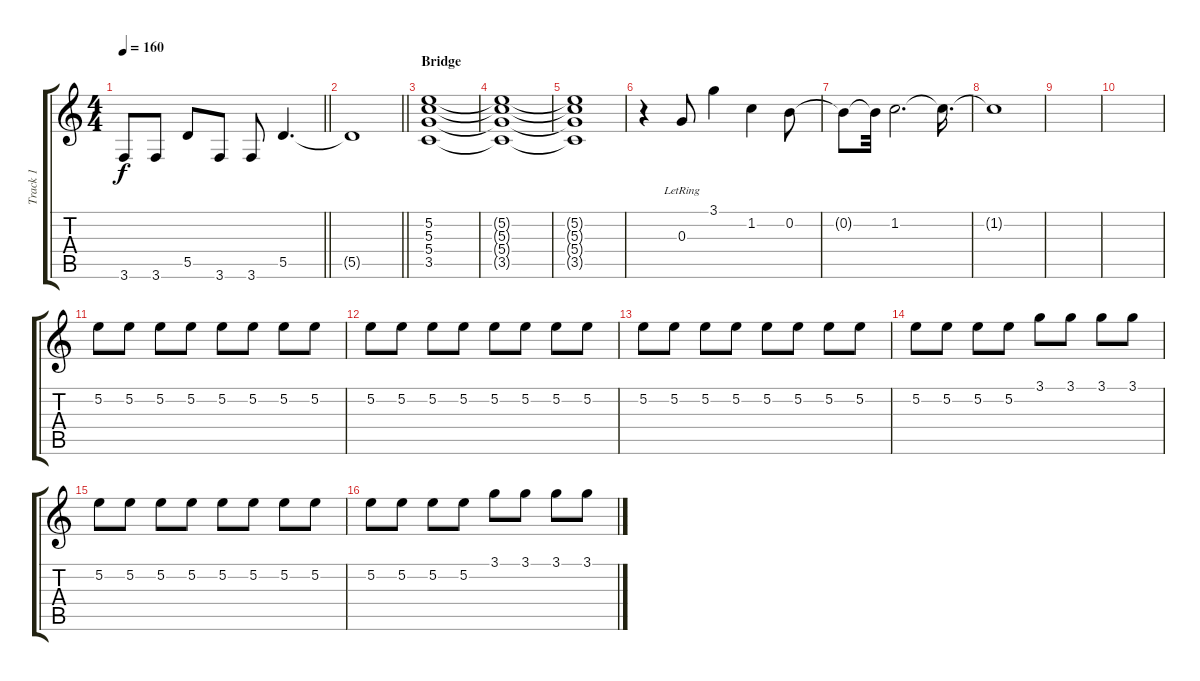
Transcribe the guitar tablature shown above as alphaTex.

\track ("Track 1" "Track 1") {instrument distortionguitar}
\staff {score tabs}
\tuning (E4 B3 G3 D3 A2 D2) {hide}
\ts (4 4)
\tempo 160
\clef g2
\barLineRight lightlight
\ks c
3.6.8{dy f} 3.6.8 5.5.8 3.6.8 3.6.8 5.5.4{d} |
\barLineRight lightlight
5.5{t}.1 |
\section ("" "Bridge")
(5.2 5.3 5.4 3.5).1 |
(5.2{t} 5.3{t} 5.4{t} 3.5{t}).1 |
(5.2{t} 5.3{t} 5.4{t} 3.5{t}).1 |
r.4 0.3{lr}.8 3.1.4 1.2.4 0.2.8 |
0.2{t}.8 0.2{t}.32 1.2.2{d} 1.2{t}.16{d} |
1.2{t}.1 |
|
|
5.2.8{volume 7 instrument electricguitarclean} 5.2.8 5.2.8 5.2.8 5.2.8 5.2.8 5.2.8 5.2.8 |
5.2.8 5.2.8 5.2.8 5.2.8 5.2.8 5.2.8 5.2.8 5.2.8 |
5.2.8 5.2.8 5.2.8 5.2.8 5.2.8 5.2.8 5.2.8 5.2.8 |
5.2.8 5.2.8 5.2.8 5.2.8 3.1.8 3.1.8 3.1.8 3.1.8 |
5.2.8 5.2.8 5.2.8 5.2.8 5.2.8 5.2.8 5.2.8 5.2.8 |
5.2.8 5.2.8 5.2.8 5.2.8 3.1.8 3.1.8 3.1.8 3.1.8
